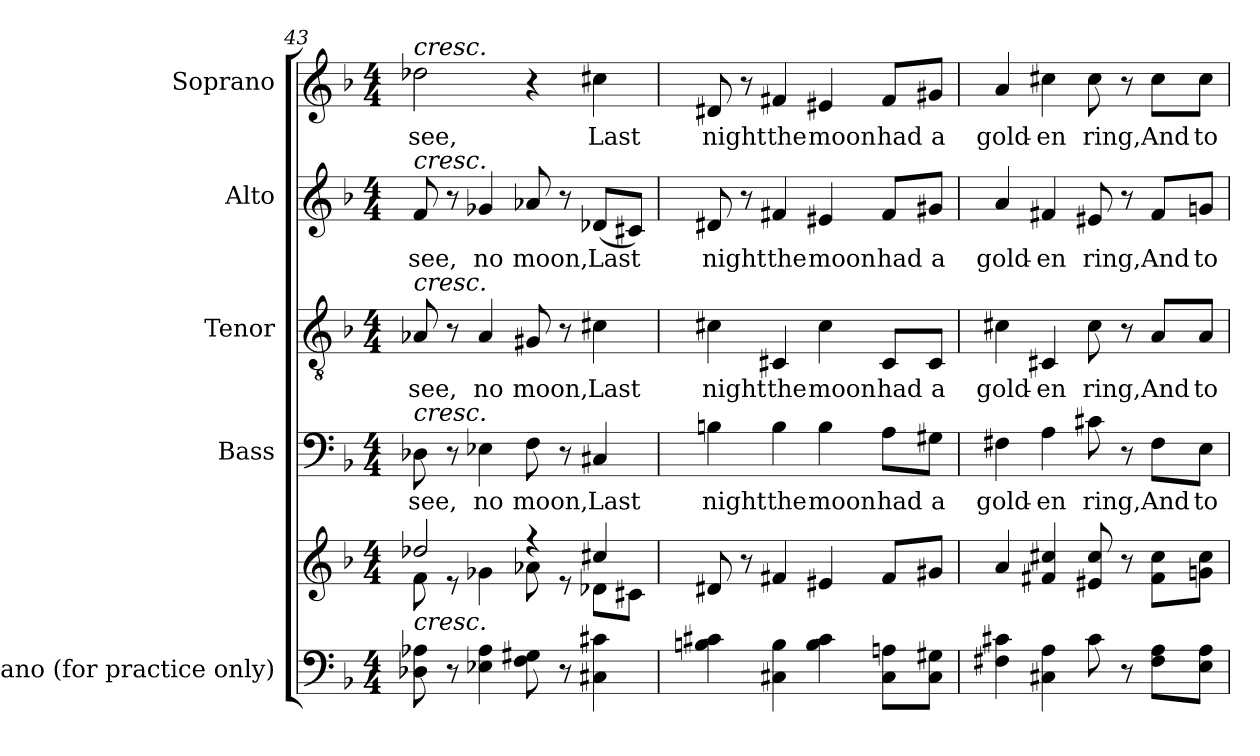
**kern	**kern	**kern	**text	**kern	**text	**kern	**text	**kern	**text
*part5	*part5	*part4	*part4	*part3	*part3	*part2	*part2	*part1	*part1
*staff6	*staff5	*staff4	*staff4	*staff3	*staff3	*staff2	*staff2	*staff1	*staff1
*I"Piano (for  practice only)	*	*I"Bass	*	*I"Tenor	*	*I"Alto	*	*I"Soprano	*
*I'Pno.	*	*I'B.	*	*I'T.	*	*I'A.	*	*I'S.	*
*clefF4	*clefG2	*clefF4	*	*clefGv2	*	*clefG2	*	*clefG2	*
*	*	*	*	*ITrd7c12	*	*	*	*	*
*k[b-]	*k[b-]	*k[b-]	*	*k[b-]	*	*k[b-]	*	*k[b-]	*
*F:	*F:	*F:	*	*F:	*	*F:	*	*F:	*
*M4/4	*M4/4	*M4/4	*	*M4/4	*	*M4/4	*	*M4/4	*
=43	=43	=43	=43	=43	=43	=43	=43	=43	=43
*	*^	*	*	*	*	*	*	*	*
!	!	!	!	!LO:LY:b:color=#000000	!	!	!	!	!	!
!	!	!	!	!	!	!LO:LY:b:color=#000000	!	!	!	!
!	!	!	!	!	!	!	!	!LO:LY:b:color=#000000	!	!
!	!	!	!	!	!	!	!	!	!LO:TX:a:i:t=cresc.	!
!	!	!	!	!	!	!	!LO:TX:a:i:t=cresc.	!	!	!
!	!	!	!	!	!LO:TX:a:i:t=cresc.	!	!	!	!	!
!	!	!	!LO:TX:a:i:t=cresc.	!	!	!	!	!	!	!
!	!LO:TX:b:i:t=cresc.	!	!	!	!	!	!	!	!	!
!	!	!	!	!	!	!	!	!	!	!LO:LY:b:color=#000000
8D-Xi\ 8A-Xi	2dd-Xi/	8fi\	8D-Xi\	see,	8AA-Xi/	see,	8fi/	see,	2dd-Xi\	see,
8r	.	8r	8r	.	8r	.	8r	.	.	.
!	!	!	!	!LO:LY:b:color=#000000	!	!	!	!	!	!
!	!	!	!	!	!	!LO:LY:b:color=#000000	!	!	!	!
!	!	!	!	!	!	!	!	!LO:LY:b:color=#000000	!	!
4E-Xi\ 4A-i	.	4g-Xi\	4E-Xi\	no	4AA-i/	no	4g-Xi/	no	.	.
!	!	!	!	!LO:LY:b:color=#000000	!	!	!	!	!	!
!	!	!	!	!	!	!LO:LY:b:color=#000000	!	!	!	!
!	!	!	!	!	!	!	!	!LO:LY:b:color=#000000	!	!
8Fi\ 8G#Xi	4r	8a-Xi\	8Fi\	moon,	8GG#Xi/	moon,	8a-Xi/	moon,	4r	.
8r	.	8r	8r	.	8r	.	8r	.	.	.
!	!	!	!	!LO:LY:b:color=#000000	!	!	!	!	!	!
!	!	!	!	!	!	!LO:LY:b:color=#000000	!	!	!	!
!	!	!	!	!	!	!	!	!LO:LY:b:color=#000000	!	!
!	!	!	!	!	!	!	!	!	!	!LO:LY:b:color=#000000
4C#Xi\ 4c#Xi	4cc#Xi/	8d-Xi\L	4C#Xi/	Last	4C#Xi\	Last	(8d-Xi/L	Last	4cc#Xi\	Last
.	.	8c#Xi\J	.	.	.	.	8c#Xi/J)	.	.	.
*	*v	*v	*	*	*	*	*	*	*	*
!!LO:LB:g=z
=44	=44	=44	=44	=44	=44	=44	=44	=44	=44
*	*^	*	*	*	*	*	*	*	*
!	!	!	!	!LO:LY:b:color=#000000	!	!	!	!	!	!
*	*v	*v	*	*	*	*	*	*	*	*
*	*^	*	*	*	*	*	*	*	*
!	!	!	!	!	!	!LO:LY:b:color=#000000	!	!	!	!
*	*v	*v	*	*	*	*	*	*	*	*
*	*^	*	*	*	*	*	*	*	*
!	!	!	!	!	!	!	!	!LO:LY:b:color=#000000	!	!
*	*v	*v	*	*	*	*	*	*	*	*
*	*^	*	*	*	*	*	*	*	*
!	!	!	!	!	!	!	!	!	!	!LO:LY:b:color=#000000
*	*v	*v	*	*	*	*	*	*	*	*
4Bni\ 4c#Xi	8d#Xi/	4Bni\	night	4C#Xi\	night	8d#Xi/	night	8d#Xi/	night
.	8r	.	.	.	.	8r	.	8r	.
!	!	!	!LO:LY:b:color=#000000	!	!	!	!	!	!
!	!	!	!	!	!LO:LY:b:color=#000000	!	!	!	!
!	!	!	!	!	!	!	!LO:LY:b:color=#000000	!	!
!	!	!	!	!	!	!	!	!	!LO:LY:b:color=#000000
4C#Xi\ 4Bi	4f#Xi/	4Bi\	the	4CC#Xi/	the	4f#Xi/	the	4f#Xi/	the
!	!	!	!LO:LY:b:color=#000000	!	!	!	!	!	!
!	!	!	!	!	!LO:LY:b:color=#000000	!	!	!	!
!	!	!	!	!	!	!	!LO:LY:b:color=#000000	!	!
!	!	!	!	!	!	!	!	!	!LO:LY:b:color=#000000
4Bi\ 4c#i	4e#Xi/	4Bi\	moon	4C#i\	moon	4e#Xi/	moon	4e#Xi/	moon
!	!	!	!LO:LY:b:color=#000000	!	!	!	!	!	!
!	!	!	!	!	!LO:LY:b:color=#000000	!	!	!	!
!	!	!	!	!	!	!	!LO:LY:b:color=#000000	!	!
!	!	!	!	!	!	!	!	!	!LO:LY:b:color=#000000
8C#i\ 8AniL	8f#i/L	8Ai\L	had	8CC#i/L	had	8f#i/L	had	8f#i/L	had
!	!	!	!LO:LY:b:color=#000000	!	!	!	!	!	!
!	!	!	!	!	!LO:LY:b:color=#000000	!	!	!	!
!	!	!	!	!	!	!	!LO:LY:b:color=#000000	!	!
!	!	!	!	!	!	!	!	!	!LO:LY:b:color=#000000
8C#i\ 8G#XiJ	8g#Xi/J	8G#Xi\J	a	8CC#i/J	a	8g#Xi/J	a	8g#Xi/J	a
=45	=45	=45	=45	=45	=45	=45	=45	=45	=45
!	!	!	!LO:LY:b:color=#000000	!	!	!	!	!	!
!	!	!	!	!	!LO:LY:b:color=#000000	!	!	!	!
!	!	!	!	!	!	!	!LO:LY:b:color=#000000	!	!
!	!	!	!	!	!	!	!	!	!LO:LY:b:color=#000000
4F#Xi\ 4c#Xi	4ai/	4F#Xi\	gold-	4C#Xi\	gold-	4ai/	gold-	4ai/	gold-
!	!	!	!LO:LY:b:color=#000000	!	!	!	!	!	!
!	!	!	!	!	!LO:LY:b:color=#000000	!	!	!	!
!	!	!	!	!	!	!	!LO:LY:b:color=#000000	!	!
!	!	!	!	!	!	!	!	!	!LO:LY:b:color=#000000
4C#Xi\ 4Ai	4f#Xi/ 4cc#Xi	4Ai\	-en	4CC#Xi/	-en	4f#Xi/	-en	4cc#Xi\	-en
!	!	!	!LO:LY:b:color=#000000	!	!	!	!	!	!
!	!	!	!	!	!LO:LY:b:color=#000000	!	!	!	!
!	!	!	!	!	!	!	!LO:LY:b:color=#000000	!	!
!	!	!	!	!	!	!	!	!	!LO:LY:b:color=#000000
8c#i\	8e#Xi/ 8cc#i	8c#Xi\	ring,	8C#i\	ring,	8e#Xi/	ring,	8cc#i\	ring,
8r	8r	8r	.	8r	.	8r	.	8r	.
!	!	!	!LO:LY:b:color=#000000	!	!	!	!	!	!
!	!	!	!	!	!LO:LY:b:color=#000000	!	!	!	!
!	!	!	!	!	!	!	!LO:LY:b:color=#000000	!	!
!	!	!	!	!	!	!	!	!	!LO:LY:b:color=#000000
8F#i\ 8AiL	8f#i\ 8cc#iL	8F#i\L	And	8AAi/L	And	8f#i/L	And	8cc#i\L	And
!	!	!	!LO:LY:b:color=#000000	!	!	!	!	!	!
!	!	!	!	!	!LO:LY:b:color=#000000	!	!	!	!
!	!	!	!	!	!	!	!LO:LY:b:color=#000000	!	!
!	!	!	!	!	!	!	!	!	!LO:LY:b:color=#000000
8Ei\ 8AiJ	8gni\ 8cc#iJ	8Ei\J	to-	8AAi/J	to-	8gni/J	to-	8cc#i\J	to-
=	=	=	=	=	=	=	=	=	=
*-	*-	*-	*-	*-	*-	*-	*-	*-	*-
